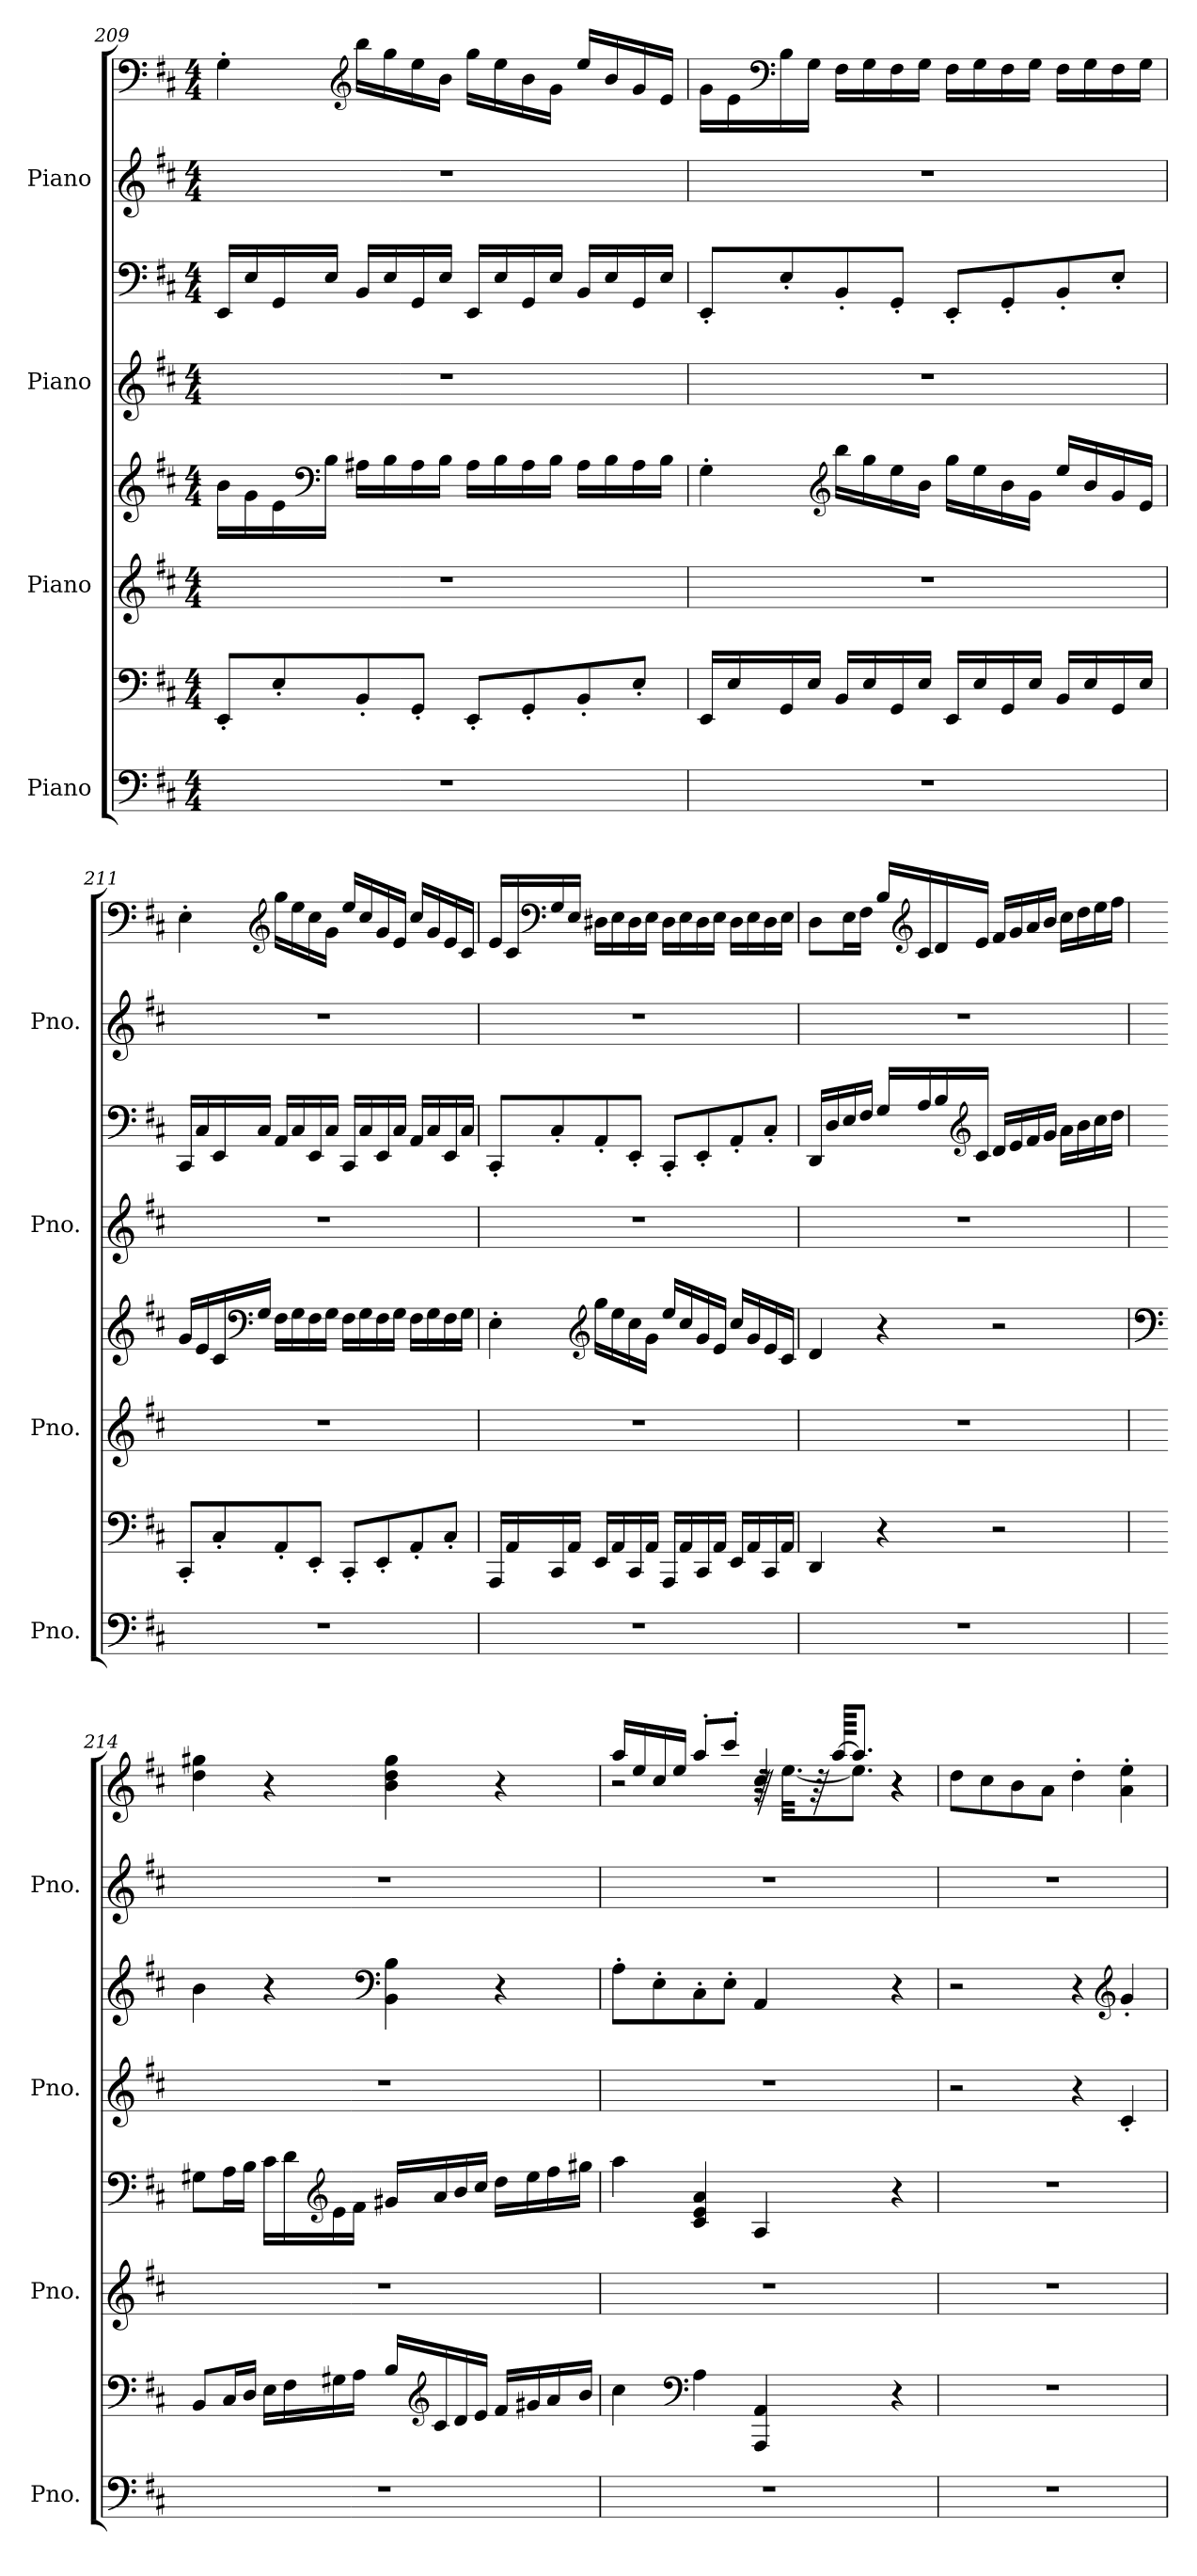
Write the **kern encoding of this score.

**kern	**kern	**kern	**kern	**kern	**kern	**kern	**kern
*part4	*part4	*part3	*part3	*part2	*part2	*part1	*part1
*staff8	*staff7	*staff6	*staff5	*staff4	*staff3	*staff2	*staff1
*I"Piano	*	*I"Piano	*	*I"Piano	*	*I"Piano	*
*I'Pno.	*	*I'Pno.	*	*I'Pno.	*	*I'Pno.	*
*clefF4	*clefF4	*clefG2	*clefG2	*clefG2	*clefF4	*clefG2	*clefF4
*k[f#c#]	*k[f#c#]	*k[f#c#]	*k[f#c#]	*k[f#c#]	*k[f#c#]	*k[f#c#]	*k[f#c#]
*M4/4	*M4/4	*M4/4	*M4/4	*M4/4	*M4/4	*M4/4	*M4/4
=209	=209	=209	=209	=209	=209	=209	=209
1r	8EE'/L	1r	16b\LL	1r	16EE/LL	1r	4G'\
.	.	.	16g\	.	16E/	.	.
.	8E'/	.	16e\	.	16GG/	.	.
*	*	*	*clefF4	*	*	*	*
.	.	.	16B\JJ	.	16E/JJ	.	.
*	*	*	*	*	*	*	*clefG2
.	8BB'/	.	16A#X\LL	.	16BB/LL	.	16bb\LL
.	.	.	16B\	.	16E/	.	16gg\
.	8GG'/J	.	16A#\	.	16GG/	.	16ee\
.	.	.	16B\JJ	.	16E/JJ	.	16b\JJ
.	8EE'/L	.	16A#\LL	.	16EE/LL	.	16gg\LL
.	.	.	16B\	.	16E/	.	16ee\
.	8GG'/	.	16A#\	.	16GG/	.	16b\
.	.	.	16B\JJ	.	16E/JJ	.	16g\JJ
.	8BB'/	.	16A#\LL	.	16BB/LL	.	16ee/LL
.	.	.	16B\	.	16E/	.	16b/
.	8E'/J	.	16A#\	.	16GG/	.	16g/
.	.	.	16B\JJ	.	16E/JJ	.	16e/JJ
!!LO:PB:g=z
=210	=210	=210	=210	=210	=210	=210	=210
1r	16EE/LL	1r	4G'\	1r	8EE'/L	1r	16g\LL
.	16E/	.	.	.	.	.	16e\
*	*	*	*	*	*	*	*clefF4
.	16GG/	.	.	.	8E'/	.	16B\
.	16E/JJ	.	.	.	.	.	16G\JJ
*	*	*	*clefG2	*	*	*	*
.	16BB/LL	.	16bb\LL	.	8BB'/	.	16F#\LL
.	16E/	.	16gg\	.	.	.	16G\
.	16GG/	.	16ee\	.	8GG'/J	.	16F#\
.	16E/JJ	.	16b\JJ	.	.	.	16G\JJ
.	16EE/LL	.	16gg\LL	.	8EE'/L	.	16F#\LL
.	16E/	.	16ee\	.	.	.	16G\
.	16GG/	.	16b\	.	8GG'/	.	16F#\
.	16E/JJ	.	16g\JJ	.	.	.	16G\JJ
.	16BB/LL	.	16ee/LL	.	8BB'/	.	16F#\LL
.	16E/	.	16b/	.	.	.	16G\
.	16GG/	.	16g/	.	8E'/J	.	16F#\
.	16E/JJ	.	16e/JJ	.	.	.	16G\JJ
=211	=211	=211	=211	=211	=211	=211	=211
1r	8CC#'/L	1r	16g/LL	1r	16CC#/LL	1r	4E'\
.	.	.	16e/	.	16C#/	.	.
.	8C#'/	.	16c#/	.	16EE/	.	.
*	*	*	*clefF4	*	*	*	*
.	.	.	16G/JJ	.	16C#/JJ	.	.
*	*	*	*	*	*	*	*clefG2
.	8AA'/	.	16F#\LL	.	16AA/LL	.	16gg\LL
.	.	.	16G\	.	16C#/	.	16ee\
.	8EE'/J	.	16F#\	.	16EE/	.	16cc#\
.	.	.	16G\JJ	.	16C#/JJ	.	16g\JJ
.	8CC#'/L	.	16F#\LL	.	16CC#/LL	.	16ee/LL
.	.	.	16G\	.	16C#/	.	16cc#/
.	8EE'/	.	16F#\	.	16EE/	.	16g/
.	.	.	16G\JJ	.	16C#/JJ	.	16e/JJ
.	8AA'/	.	16F#\LL	.	16AA/LL	.	16cc#/LL
.	.	.	16G\	.	16C#/	.	16g/
.	8C#'/J	.	16F#\	.	16EE/	.	16e/
.	.	.	16G\JJ	.	16C#/JJ	.	16c#/JJ
!!LO:PB:g=z
=212	=212	=212	=212	=212	=212	=212	=212
1r	16AAA/LL	1r	4E'\	1r	8CC#'/L	1r	16e/LL
.	16AA/	.	.	.	.	.	16c#/
*	*	*	*	*	*	*	*clefF4
.	16CC#/	.	.	.	8C#'/	.	16G/
.	16AA/JJ	.	.	.	.	.	16E/JJ
*	*	*	*clefG2	*	*	*	*
.	16EE/LL	.	16gg\LL	.	8AA'/	.	16D#X\LL
.	16AA/	.	16ee\	.	.	.	16E\
.	16CC#/	.	16cc#\	.	8EE'/J	.	16D#\
.	16AA/JJ	.	16g\JJ	.	.	.	16E\JJ
.	16AAA/LL	.	16ee/LL	.	8CC#'/L	.	16D#\LL
.	16AA/	.	16cc#/	.	.	.	16E\
.	16CC#/	.	16g/	.	8EE'/	.	16D#\
.	16AA/JJ	.	16e/JJ	.	.	.	16E\JJ
.	16EE/LL	.	16cc#/LL	.	8AA'/	.	16D#\LL
.	16AA/	.	16g/	.	.	.	16E\
.	16CC#/	.	16e/	.	8C#'/J	.	16D#\
.	16AA/JJ	.	16c#/JJ	.	.	.	16E\JJ
=213	=213	=213	=213	=213	=213	=213	=213
1r	4DD/	1r	4d/	1r	16DD/LL	1r	8D\L
.	.	.	.	.	16D/	.	.
.	.	.	.	.	16E/	.	16E\L
.	.	.	.	.	16F#/JJ	.	16F#\JJ
.	4r	.	4r	.	16G/LL	.	16B/LL
*	*	*	*	*	*	*	*clefG2
.	.	.	.	.	16A/	.	16c#/
.	.	.	.	.	16B/	.	16d/
*	*	*	*	*	*clefG2	*	*
.	.	.	.	.	16c#/JJ	.	16e/JJ
.	2r	.	2r	.	16d/LL	.	16f#/LL
.	.	.	.	.	16e/	.	16g/
.	.	.	.	.	16f#/	.	16a/
.	.	.	.	.	16g/JJ	.	16b/JJ
.	.	.	.	.	16a\LL	.	16cc#\LL
.	.	.	.	.	16b\	.	16dd\
.	.	.	.	.	16cc#\	.	16ee\
.	.	.	.	.	16dd\JJ	.	16ff#\JJ
!!LO:PB:g=z
=214	=214	=214	=214	=214	=214	=214	=214
*	*	*	*clefF4	*	*	*	*
1r	8BB/L	1r	8G#X\L	1r	4b\	1r	4dd\ 4gg#X\
.	16C#/L	.	16A\L	.	.	.	.
.	16D/JJ	.	16B\JJ	.	.	.	.
.	16E\LL	.	16c#\LL	.	4r	.	4r
.	16F#\	.	16d\	.	.	.	.
*	*	*	*clefG2	*	*	*	*
.	16G#X\	.	16e\	.	.	.	.
.	16A\JJ	.	16f#\JJ	.	.	.	.
*	*	*	*	*	*clefF4	*	*
.	16B/LL	.	16g#X/LL	.	4BB\ 4B\	.	4b\ 4dd\ 4gg#\
*	*clefG2	*	*	*	*	*	*
.	16c#/	.	16a/	.	.	.	.
.	16d/	.	16b/	.	.	.	.
.	16e/JJ	.	16cc#/JJ	.	.	.	.
.	16f#/LL	.	16dd\LL	.	4r	.	4r
.	16g#X/	.	16ee\	.	.	.	.
.	16a/	.	16ff#\	.	.	.	.
.	16b/JJ	.	16gg#X\JJ	.	.	.	.
=215	=215	=215	=215	=215	=215	=215	=215
*	*	*	*	*	*	*	*^
*	*	*	*	*	*	*	*	*^
1r	4cc#\	1r	4aa\	1r	8A'\L	1r	16aa/LL	2r	2r
.	.	.	.	.	.	.	16ee/	.	.
.	.	.	.	.	8E'\	.	16cc#/	.	.
.	.	.	.	.	.	.	16ee/JJ	.	.
*	*clefF4	*	*	*	*	*	*	*	*
.	4A\	.	4c#/ 4e/ 4a/	.	8C#'\	.	8aa'/L	.	.
.	.	.	.	.	8E'\J	.	8ccc#'/J	.	.
.	4AAA/ 4AA/	.	4A/	.	4AA/	.	32r	64r	4cc#/
.	.	.	.	.	.	.	.	[32.ee\KKL	.
.	.	.	.	.	.	.	64r	.	.
.	.	.	.	.	.	.	[64aa/KKKL	.	.
.	.	.	.	.	.	.	8.aa/J]	8.ee\J]	.
.	4r	.	4r	.	4r	.	4r	4r	4r
*	*	*	*	*	*	*	*v	*v	*v
!!LO:PB:g=z
=216	=216	=216	=216	=216	=216	=216	=216
1r	1r	1r	1r	2r	2r	1r	8dd\L
.	.	.	.	.	.	.	8cc#\
.	.	.	.	.	.	.	8b\
.	.	.	.	.	.	.	8a\J
.	.	.	.	4r	4r	.	4dd'\
*	*	*	*	*	*clefG2	*	*
.	.	.	.	4c#'/	4g'/	.	4a\' 4ee\'
=	=	=	=	=	=	=	=
*-	*-	*-	*-	*-	*-	*-	*-
